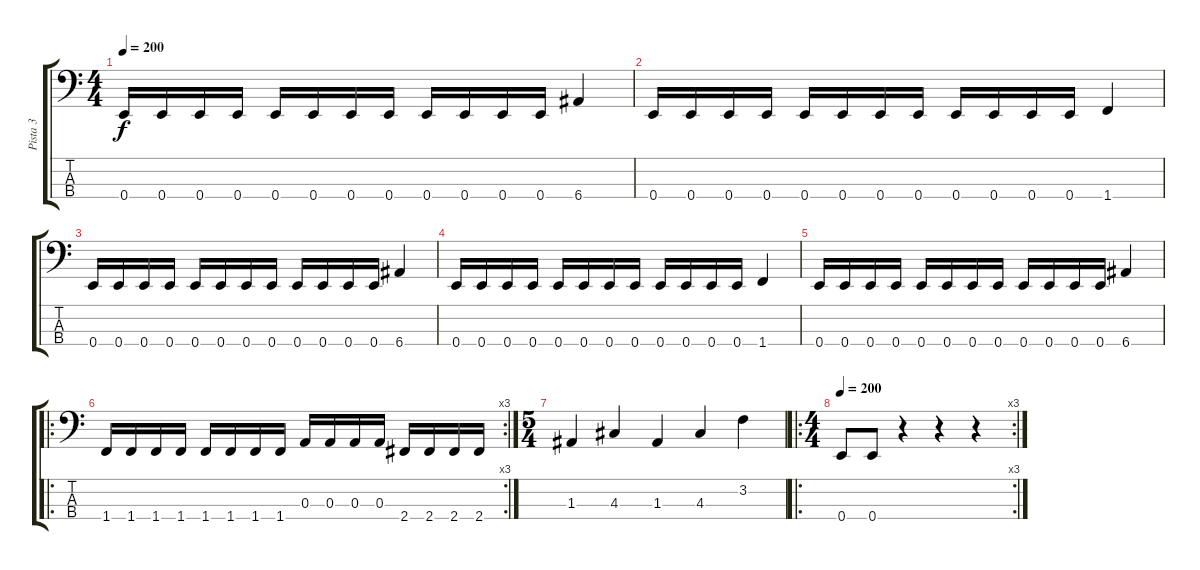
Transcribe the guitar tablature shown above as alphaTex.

\track ("Pista 3" "Pista 3") {instrument electricbassfinger}
\staff {score tabs}
\tuning (G2 D2 A1 E1) {hide}
\ts (4 4)
\tempo 200
\clef f4
\ks c
0.4.16{dy f} 0.4.16 0.4.16 0.4.16 0.4.16 0.4.16 0.4.16 0.4.16 0.4.16 0.4.16 0.4.16 0.4.16 6.4.4 |
0.4.16 0.4.16 0.4.16 0.4.16 0.4.16 0.4.16 0.4.16 0.4.16 0.4.16 0.4.16 0.4.16 0.4.16 1.4.4 |
0.4.16 0.4.16 0.4.16 0.4.16 0.4.16 0.4.16 0.4.16 0.4.16 0.4.16 0.4.16 0.4.16 0.4.16 6.4.4 |
0.4.16 0.4.16 0.4.16 0.4.16 0.4.16 0.4.16 0.4.16 0.4.16 0.4.16 0.4.16 0.4.16 0.4.16 1.4.4 |
0.4.16 0.4.16 0.4.16 0.4.16 0.4.16 0.4.16 0.4.16 0.4.16 0.4.16 0.4.16 0.4.16 0.4.16 6.4.4 |
\ro
\rc 3
1.4.16 1.4.16 1.4.16 1.4.16 1.4.16 1.4.16 1.4.16 1.4.16 0.3.16 0.3.16 0.3.16 0.3.16 2.4.16 2.4.16 2.4.16 2.4.16 |
\ts (5 4)
1.3.4 4.3.4 1.3.4 4.3.4 3.2.4 |
\ro
\rc 3
\ts (4 4)
\tempo 200
0.4.8 0.4.8 r.4 r.4 r.4
